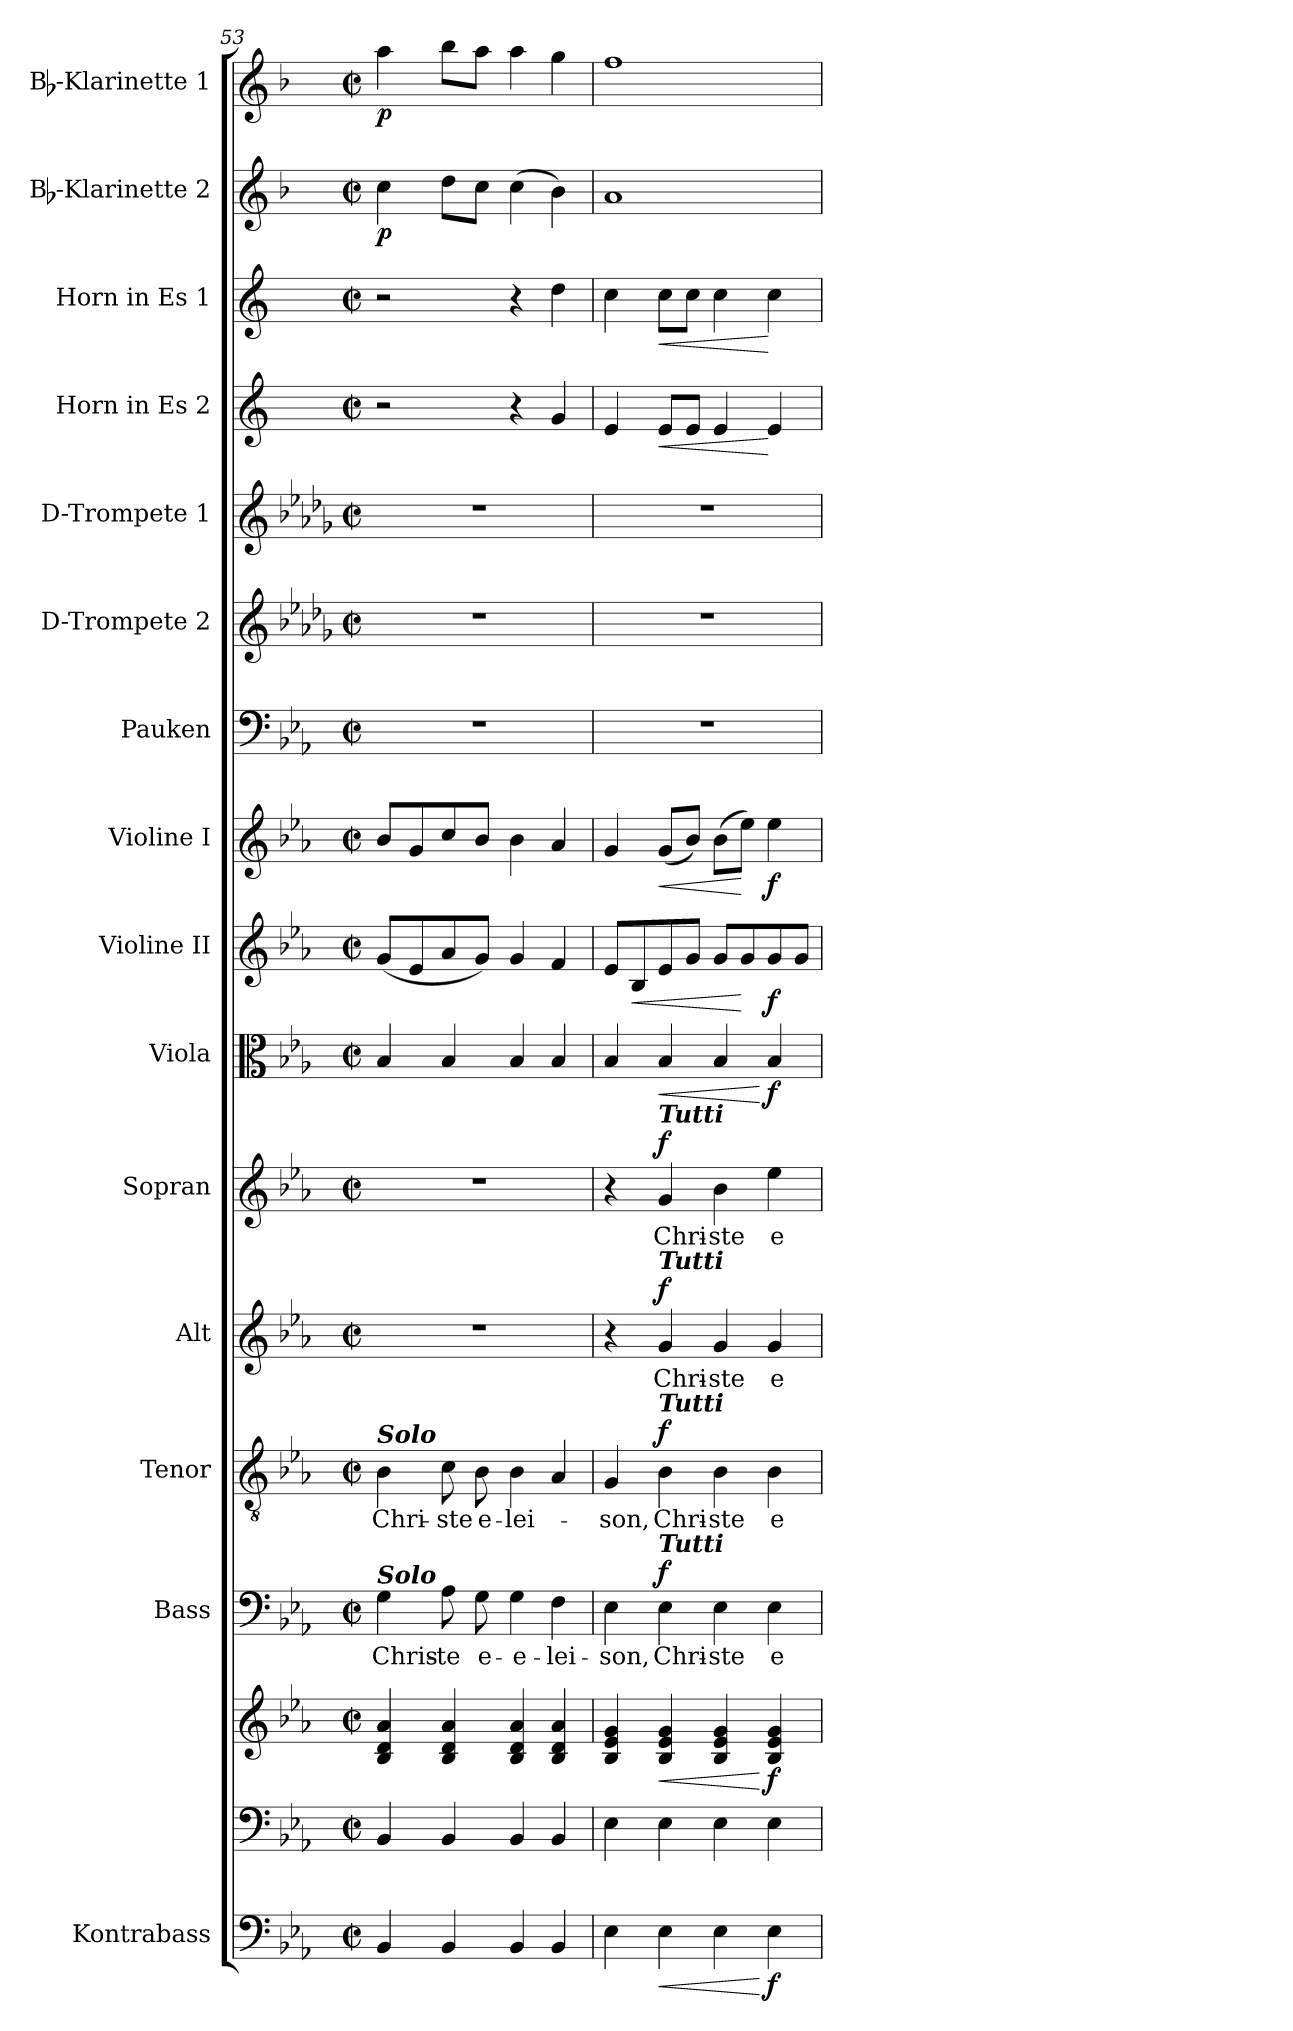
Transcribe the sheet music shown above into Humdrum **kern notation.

**kern	**dynam	**kern	**kern	**dynam	**kern	**text	**dynam	**kern	**text	**dynam	**kern	**text	**dynam	**kern	**text	**dynam	**kern	**dynam	**kern	**dynam	**kern	**dynam	**kern	**kern	**kern	**kern	**dynam	**kern	**dynam	**kern	**dynam	**kern	**dynam
*part16	*part16	*part15	*part15	*part15	*part14	*part14	*part14	*part13	*part13	*part13	*part12	*part12	*part12	*part11	*part11	*part11	*part10	*part10	*part9	*part9	*part8	*part8	*part7	*part6	*part5	*part4	*part4	*part3	*part3	*part2	*part2	*part1	*part1
*staff17	*staff17	*staff16	*staff15	*staff15/16	*staff14	*staff14	*staff14	*staff13	*staff13	*staff13	*staff12	*staff12	*staff12	*staff11	*staff11	*staff11	*staff10	*staff10	*staff9	*staff9	*staff8	*staff8	*staff7	*staff6	*staff5	*staff4	*staff4	*staff3	*staff3	*staff2	*staff2	*staff1	*staff1
*I"Kontrabass	*	*	*	*	*I"Bass	*	*	*I"Tenor	*	*	*I"Alt	*	*	*I"Sopran	*	*	*I"Viola	*	*I"Violine II	*	*I"Violine I	*	*I"Pauken	*I"D-Trompete 2	*I"D-Trompete 1	*I"Horn in Es 2	*	*I"Horn in Es 1	*	*I"Bb-Klarinette 2	*	*I"Bb-Klarinette 1	*
*I'Kb.	*	*	*	*	*I'B.	*	*	*I'T.	*	*	*I'A.	*	*	*I'S.	*	*	*I'Vla.	*	*I'Vl. II	*	*I'Vl. I	*	*I'Pk.	*I'D Trp. 2	*I'D Trp. 1	*	*	*	*	*I'Bb Kl. 2	*	*I'Bb Kl. 1	*
*clefF4	*	*clefF4	*clefG2	*	*clefF4	*	*	*clefGv2	*	*	*clefG2	*	*	*clefG2	*	*	*clefC3	*	*clefG2	*	*clefG2	*	*clefF4	*clefG2	*clefG2	*clefG2	*	*clefG2	*	*clefG2	*	*clefG2	*
*ITrd7c12	*	*	*	*	*	*	*	*	*	*	*	*	*	*	*	*	*	*	*	*	*	*	*	*ITrd-1c-2	*ITrd-1c-2	*ITrd5c9	*	*ITrd5c9	*	*ITrd1c2	*	*ITrd1c2	*
*k[b-e-a-]	*	*k[b-e-a-]	*k[b-e-a-]	*	*k[b-e-a-]	*	*	*k[b-e-a-]	*	*	*k[b-e-a-]	*	*	*k[b-e-a-]	*	*	*k[b-e-a-]	*	*k[b-e-a-]	*	*k[b-e-a-]	*	*k[b-e-a-]	*k[b-e-a-]	*k[b-e-a-]	*k[b-e-a-]	*	*k[b-e-a-]	*	*k[b-e-a-]	*	*k[b-e-a-]	*
*E-:	*	*E-:	*E-:	*	*E-:	*	*	*E-:	*	*	*E-:	*	*	*E-:	*	*	*E-:	*	*E-:	*	*E-:	*	*E-:	*E-:	*E-:	*E-:	*	*E-:	*	*E-:	*	*E-:	*
*M2/2	*	*M2/2	*M2/2	*	*M2/2	*	*	*M2/2	*	*	*M2/2	*	*	*M2/2	*	*	*M2/2	*	*M2/2	*	*M2/2	*	*M2/2	*M2/2	*M2/2	*M2/2	*	*M2/2	*	*M2/2	*	*M2/2	*
*met(c|)	*	*met(c|)	*met(c|)	*	*met(c|)	*	*	*met(c|)	*	*	*met(c|)	*	*	*met(c|)	*	*	*met(c|)	*	*met(c|)	*	*met(c|)	*	*met(c|)	*met(c|)	*met(c|)	*met(c|)	*	*met(c|)	*	*met(c|)	*	*met(c|)	*
=53	=53	=53	=53	=53	=53	=53	=53	=53	=53	=53	=53	=53	=53	=53	=53	=53	=53	=53	=53	=53	=53	=53	=53	=53	=53	=53	=53	=53	=53	=53	=53	=53	=53
!	!	!	!	!	!	!	!	!LO:TX:a:Bi:t=Solo	!	!	!	!	!	!	!	!	!	!	!	!	!	!	!	!	!	!	!	!	!	!	!	!	!
!	!	!	!	!	!LO:TX:a:Bi:t=Solo	!	!	!	!	!	!	!	!	!	!	!	!	!	!	!	!	!	!	!	!	!	!	!	!	!	!	!	!
!	!	!	!	!	!	!LO:LY:b	!	!	!LO:LY:b	!	!	!	!	!	!	!	!	!	!	!	!	!	!	!	!	!	!	!	!	!	!LO:DY:b	!	!LO:DY:b
4BBB-/	.	4BB-/	4B-/ 4d/ 4a-/	.	4G\	Chris-	.	4B-\	Chri-	.	1r	.	.	1r	.	.	4B-/	.	(<8g/L	.	8b-/L	.	1r	1r	1r	2r	.	2r	.	4b-\	p	4gg\	p
.	.	.	.	.	.	.	.	.	.	.	.	.	.	.	.	.	.	.	8e-/	.	8g/	.	.	.	.	.	.	.	.	.	.	.	.
!	!	!	!	!	!	!LO:LY:b	!	!	!LO:LY:b	!	!	!	!	!	!	!	!	!	!	!	!	!	!	!	!	!	!	!	!	!	!	!	!
4BBB-/	.	4BB-/	4B-/ 4d/ 4a-/	.	8A-\	-te	.	8c\	-ste	.	.	.	.	.	.	.	4B-/	.	8a-/	.	8cc/	.	.	.	.	.	.	.	.	8cc\L	.	8aa-\L	.
!	!	!	!	!	!	!LO:LY:b	!	!	!LO:LY:b	!	!	!	!	!	!	!	!	!	!	!	!	!	!	!	!	!	!	!	!	!	!	!	!
.	.	.	.	.	8G\	e-	.	8B-\	e-	.	.	.	.	.	.	.	.	.	8g/J)	.	8b-/J	.	.	.	.	.	.	.	.	8b-\J	.	8gg\J	.
!	!	!	!	!	!	!LO:LY:b	!	!	!LO:LY:b	!	!	!	!	!	!	!	!	!	!	!	!	!	!	!	!	!	!	!	!	!	!	!	!
4BBB-/	.	4BB-/	4B-/ 4d/ 4a-/	.	4G\	-e-	.	4B-\	-lei-	.	.	.	.	.	.	.	4B-/	.	4g/	.	4b-\	.	.	.	.	4r	.	4r	.	(>4b-\	.	4gg\	.
!	!	!	!	!	!	!LO:LY:b	!	!	!	!	!	!	!	!	!	!	!	!	!	!	!	!	!	!	!	!	!	!	!	!	!	!	!
4BBB-/	.	4BB-/	4B-/ 4d/ 4a-/	.	4F\	-lei-	.	4A-/	.	.	.	.	.	.	.	.	4B-/	.	4f/	.	4a-/	.	.	.	.	4B-/	.	4f\	.	4a-\)	.	4ff\	.
=54	=54	=54	=54	=54	=54	=54	=54	=54	=54	=54	=54	=54	=54	=54	=54	=54	=54	=54	=54	=54	=54	=54	=54	=54	=54	=54	=54	=54	=54	=54	=54	=54	=54
!	!	!	!	!	!	!LO:LY:b	!	!	!LO:LY:b	!	!	!	!	!	!	!	!	!	!	!	!	!	!	!	!	!	!	!	!	!	!	!	!
4EE-\	.	4E-\	4B-/ 4e-/ 4g/	.	4E-\	-son,	.	4G/	-son,	.	4r	.	.	4r	.	.	4B-/	.	8e-/L	.	4g/	.	1r	1r	1r	4G/	.	4e-\	.	1g	.	1ee-	.
!	!	!	!	!	!	!	!	!	!	!	!	!	!	!	!	!	!	!	!	!LO:HP:b	!	!	!	!	!	!	!	!	!	!	!	!	!
.	.	.	.	.	.	.	.	.	.	.	.	.	.	.	.	.	.	.	8B-/	<	.	.	.	.	.	.	.	.	.	.	.	.	.
!	!	!	!	!	!	!	!	!	!	!	!	!	!	!LO:TX:a:Bi:t=Tutti	!	!	!	!	!	!	!	!	!	!	!	!	!	!	!	!	!	!	!
!	!	!	!	!	!	!	!	!	!	!	!LO:TX:a:Bi:t=Tutti	!	!	!	!	!	!	!	!	!	!	!	!	!	!	!	!	!	!	!	!	!	!
!	!	!	!	!	!	!	!	!LO:TX:a:Bi:t=Tutti	!	!	!	!	!	!	!	!	!	!	!	!	!	!	!	!	!	!	!	!	!	!	!	!	!
!	!	!	!	!	!LO:TX:a:Bi:t=Tutti	!	!	!	!	!	!	!	!	!	!	!	!	!	!	!	!	!	!	!	!	!	!	!	!	!	!	!	!
!	!LO:HP:b	!	!	!LO:HP:b	!	!LO:LY:b	!LO:DY:a	!	!LO:LY:b	!LO:DY:a	!	!LO:LY:b	!LO:DY:a	!	!LO:LY:b	!LO:DY:a	!	!LO:HP:b	!	!	!	!LO:HP:b	!	!	!	!	!LO:HP:b	!	!LO:HP:b	!	!	!	!
4EE-\	<	4E-\	4B-/ 4e-/ 4g/	<	4E-\	Chri-	f	4B-\	Chri-	f	4g/	Chri-	f	4g/	Chri-	f	4B-/	<	8e-/	.	(<8g/L	<	.	.	.	8G/L	<	8e-\L	<	.	.	.	.
.	.	.	.	.	.	.	.	.	.	.	.	.	.	.	.	.	.	.	8g/J	.	8b-/J)	.	.	.	.	8G/J	.	8e-\J	.	.	.	.	.
!	!	!	!	!	!	!LO:LY:b	!	!	!LO:LY:b	!	!	!LO:LY:b	!	!	!LO:LY:b	!	!	!	!	!	!	!	!	!	!	!	!	!	!	!	!	!	!
4EE-\	.	4E-\	4B-/ 4e-/ 4g/	.	4E-\	-ste	.	4B-\	-ste	.	4g/	-ste	.	4b-\	-ste	.	4B-/	.	8g/L	.	(>8b-\L	.	.	.	.	4G/	.	4e-\	.	.	.	.	.
.	.	.	.	.	.	.	.	.	.	.	.	.	.	.	.	.	.	.	8g/	[	8ee-\J)	[	.	.	.	.	.	.	.	.	.	.	.
!	!LO:DY:n=1:b	!	!	!LO:DY:n=1:b	!	!LO:LY:b	!	!	!LO:LY:b	!	!	!LO:LY:b	!	!	!LO:LY:b	!	!	!LO:DY:n=1:b	!	!LO:DY:b	!	!LO:DY:b	!	!	!	!	!	!	!	!	!	!	!
4EE-\	[ f	4E-\	4B-/ 4e-/ 4g/	[ f	4E-\	e-	.	4B-\	e-	.	4g/	e-	.	4ee-\	e-	.	4B-/	[ f	8g/	f	4ee-\	f	.	.	.	4G/	[	4e-\	[	.	.	.	.
.	.	.	.	.	.	.	.	.	.	.	.	.	.	.	.	.	.	.	8g/J	.	.	.	.	.	.	.	.	.	.	.	.	.	.
=	=	=	=	=	=	=	=	=	=	=	=	=	=	=	=	=	=	=	=	=	=	=	=	=	=	=	=	=	=	=	=	=	=
*-	*-	*-	*-	*-	*-	*-	*-	*-	*-	*-	*-	*-	*-	*-	*-	*-	*-	*-	*-	*-	*-	*-	*-	*-	*-	*-	*-	*-	*-	*-	*-	*-	*-
